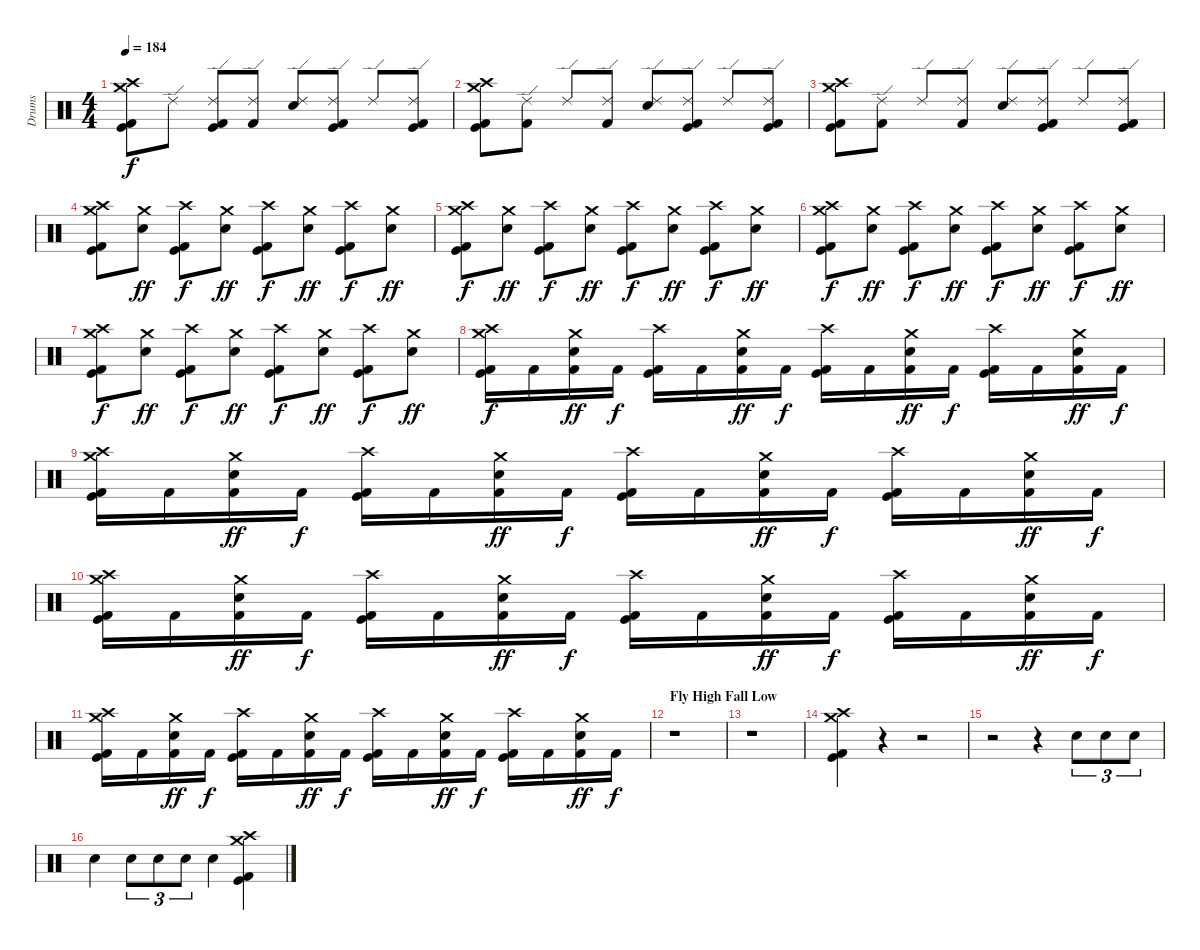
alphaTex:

\track ("Drums" "Drums") {instrument percussion}
\staff {score}
\articulation defaults
\ts (4 4)
\tempo 184
\clef neutral
\ks c
("Crash high (hit)" "Crash medium (hit)" "Kick (hit)" "Kick (hit) 2").8{dy f} "Ride (edge) 2".8 ("Ride (edge) 2" "Kick (hit)" "Kick (hit) 2").8 ("Ride (edge) 2" "Kick (hit) 2").8 ("Ride (edge) 2" "Snare (hit) 2").8 ("Ride (edge) 2" "Kick (hit)" "Kick (hit) 2").8 "Ride (edge) 2".8 ("Ride (edge) 2" "Kick (hit)" "Kick (hit) 2").8 |
("Crash high (hit)" "Crash medium (hit)" "Kick (hit)" "Kick (hit) 2").8 ("Ride (edge) 2" "Kick (hit) 2").8 "Ride (edge) 2".8 ("Ride (edge) 2" "Kick (hit) 2").8 ("Ride (edge) 2" "Snare (hit) 2").8 ("Ride (edge) 2" "Kick (hit)" "Kick (hit) 2").8 "Ride (edge) 2".8 ("Ride (edge) 2" "Kick (hit)" "Kick (hit) 2").8 |
("Crash high (hit)" "Crash medium (hit)" "Kick (hit)" "Kick (hit) 2").8 ("Ride (edge) 2" "Kick (hit) 2").8 "Ride (edge) 2".8 ("Ride (edge) 2" "Kick (hit) 2").8 ("Ride (edge) 2" "Snare (hit) 2").8 ("Ride (edge) 2" "Kick (hit)" "Kick (hit) 2").8 "Ride (edge) 2".8 ("Ride (edge) 2" "Kick (hit)" "Kick (hit) 2").8 |
("Crash high (hit)" "Crash medium (hit)" "Kick (hit)" "Kick (hit) 2").8 ("Crash medium (hit)" "Snare (hit) 2").8{dy ff} ("Crash high (hit)" "Kick (hit)" "Kick (hit) 2").8{dy f} ("Crash medium (hit)" "Snare (hit) 2").8{dy ff} ("Crash high (hit)" "Kick (hit)" "Kick (hit) 2").8{dy f} ("Crash medium (hit)" "Snare (hit) 2").8{dy ff} ("Crash high (hit)" "Kick (hit)" "Kick (hit) 2").8{dy f} ("Crash medium (hit)" "Snare (hit) 2").8{dy ff} |
("Crash high (hit)" "Crash medium (hit)" "Kick (hit)" "Kick (hit) 2").8{dy f} ("Crash medium (hit)" "Snare (hit) 2").8{dy ff} ("Crash high (hit)" "Kick (hit)" "Kick (hit) 2").8{dy f} ("Crash medium (hit)" "Snare (hit) 2").8{dy ff} ("Crash high (hit)" "Kick (hit)" "Kick (hit) 2").8{dy f} ("Crash medium (hit)" "Snare (hit) 2").8{dy ff} ("Crash high (hit)" "Kick (hit)" "Kick (hit) 2").8{dy f} ("Crash medium (hit)" "Snare (hit) 2").8{dy ff} |
("Crash high (hit)" "Crash medium (hit)" "Kick (hit)" "Kick (hit) 2").8{dy f} ("Crash medium (hit)" "Snare (hit) 2").8{dy ff} ("Crash high (hit)" "Kick (hit)" "Kick (hit) 2").8{dy f} ("Crash medium (hit)" "Snare (hit) 2").8{dy ff} ("Crash high (hit)" "Kick (hit)" "Kick (hit) 2").8{dy f} ("Crash medium (hit)" "Snare (hit) 2").8{dy ff} ("Crash high (hit)" "Kick (hit)" "Kick (hit) 2").8{dy f} ("Crash medium (hit)" "Snare (hit) 2").8{dy ff} |
("Crash high (hit)" "Crash medium (hit)" "Kick (hit)" "Kick (hit) 2").8{dy f} ("Crash medium (hit)" "Snare (hit) 2").8{dy ff} ("Crash high (hit)" "Kick (hit)" "Kick (hit) 2").8{dy f} ("Crash medium (hit)" "Snare (hit) 2").8{dy ff} ("Crash high (hit)" "Kick (hit)" "Kick (hit) 2").8{dy f} ("Crash medium (hit)" "Snare (hit) 2").8{dy ff} ("Crash high (hit)" "Kick (hit)" "Kick (hit) 2").8{dy f} ("Crash medium (hit)" "Snare (hit) 2").8{dy ff} |
("Crash high (hit)" "Crash medium (hit)" "Kick (hit)" "Kick (hit) 2").16{dy f} "Kick (hit) 2".16 ("Crash medium (hit)" "Snare (hit) 2" "Kick (hit) 2").16{dy ff} "Kick (hit) 2".16{dy f} ("Crash high (hit)" "Kick (hit)" "Kick (hit) 2").16 "Kick (hit) 2".16 ("Crash medium (hit)" "Snare (hit) 2" "Kick (hit) 2").16{dy ff} "Kick (hit) 2".16{dy f} ("Crash high (hit)" "Kick (hit)" "Kick (hit) 2").16 "Kick (hit) 2".16 ("Crash medium (hit)" "Snare (hit) 2" "Kick (hit) 2").16{dy ff} "Kick (hit) 2".16{dy f} ("Crash high (hit)" "Kick (hit)" "Kick (hit) 2").16 "Kick (hit) 2".16 ("Crash medium (hit)" "Snare (hit) 2" "Kick (hit) 2").16{dy ff} "Kick (hit) 2".16{dy f} |
("Crash high (hit)" "Crash medium (hit)" "Kick (hit)" "Kick (hit) 2").16 "Kick (hit) 2".16 ("Crash medium (hit)" "Snare (hit) 2" "Kick (hit) 2").16{dy ff} "Kick (hit) 2".16{dy f} ("Crash high (hit)" "Kick (hit)" "Kick (hit) 2").16 "Kick (hit) 2".16 ("Crash medium (hit)" "Snare (hit) 2" "Kick (hit) 2").16{dy ff} "Kick (hit) 2".16{dy f} ("Crash high (hit)" "Kick (hit)" "Kick (hit) 2").16 "Kick (hit) 2".16 ("Crash medium (hit)" "Snare (hit) 2" "Kick (hit) 2").16{dy ff} "Kick (hit) 2".16{dy f} ("Crash high (hit)" "Kick (hit)" "Kick (hit) 2").16 "Kick (hit) 2".16 ("Crash medium (hit)" "Snare (hit) 2" "Kick (hit) 2").16{dy ff} "Kick (hit) 2".16{dy f} |
("Crash high (hit)" "Crash medium (hit)" "Kick (hit)" "Kick (hit) 2").16 "Kick (hit) 2".16 ("Crash medium (hit)" "Snare (hit) 2" "Kick (hit) 2").16{dy ff} "Kick (hit) 2".16{dy f} ("Crash high (hit)" "Kick (hit)" "Kick (hit) 2").16 "Kick (hit) 2".16 ("Crash medium (hit)" "Snare (hit) 2" "Kick (hit) 2").16{dy ff} "Kick (hit) 2".16{dy f} ("Crash high (hit)" "Kick (hit)" "Kick (hit) 2").16 "Kick (hit) 2".16 ("Crash medium (hit)" "Snare (hit) 2" "Kick (hit) 2").16{dy ff} "Kick (hit) 2".16{dy f} ("Crash high (hit)" "Kick (hit)" "Kick (hit) 2").16 "Kick (hit) 2".16 ("Crash medium (hit)" "Snare (hit) 2" "Kick (hit) 2").16{dy ff} "Kick (hit) 2".16{dy f} |
("Crash high (hit)" "Crash medium (hit)" "Kick (hit)" "Kick (hit) 2").16 "Kick (hit) 2".16 ("Crash medium (hit)" "Snare (hit) 2" "Kick (hit) 2").16{dy ff} "Kick (hit) 2".16{dy f} ("Crash high (hit)" "Kick (hit)" "Kick (hit) 2").16 "Kick (hit) 2".16 ("Crash medium (hit)" "Snare (hit) 2" "Kick (hit) 2").16{dy ff} "Kick (hit) 2".16{dy f} ("Crash high (hit)" "Kick (hit)" "Kick (hit) 2").16 "Kick (hit) 2".16 ("Crash medium (hit)" "Snare (hit) 2" "Kick (hit) 2").16{dy ff} "Kick (hit) 2".16{dy f} ("Crash high (hit)" "Kick (hit)" "Kick (hit) 2").16 "Kick (hit) 2".16 ("Crash medium (hit)" "Snare (hit) 2" "Kick (hit) 2").16{dy ff} "Kick (hit) 2".16{dy f} |
\section ("" "Fly High Fall Low")
r.1 |
r.1 |
("Crash high (hit)" "Crash medium (hit)" "Kick (hit)" "Kick (hit) 2").4 r.4 r.2 |
r.2 r.4 "Snare (hit) 2".8{tu (3 2)} "Snare (hit) 2".8{tu (3 2)} "Snare (hit) 2".8{tu (3 2)} |
"Snare (hit) 2".4 "Snare (hit) 2".8{tu (3 2)} "Snare (hit) 2".8{tu (3 2)} "Snare (hit) 2".8{tu (3 2)} "Snare (hit) 2".4 ("Crash high (hit)" "Crash medium (hit)" "Kick (hit)" "Kick (hit) 2").4
